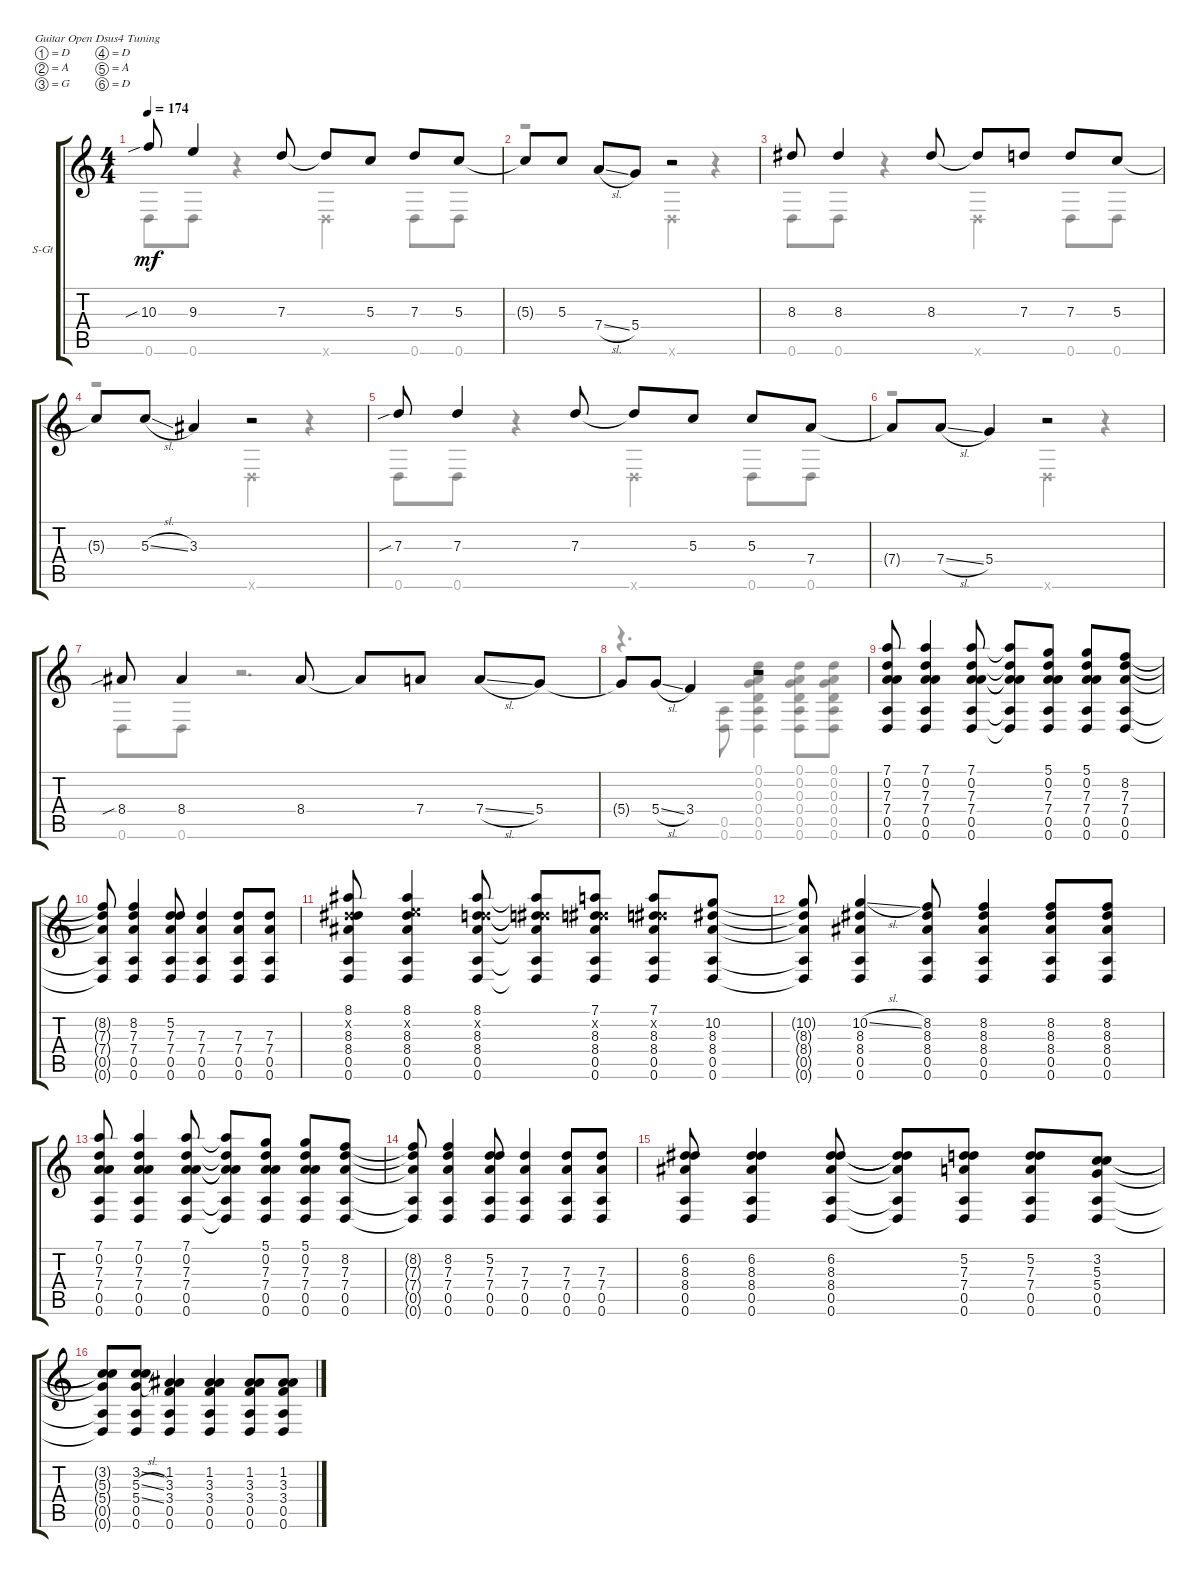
\defaultSystemsLayout 4
\bracketExtendMode groupsimilarinstruments
\firstSystemTrackNameOrientation horizontal
\otherSystemsTrackNameOrientation horizontal
\track ("Steel Guitar" "S-Gt") {instrument acousticguitarsteel}
\staff {score tabs}
\tuning (D4 A3 G3 D3 A2 D2)
\voice
\ts (4 4)
\tempo 174
\clef g2
\ks c
10.3{sib}.8{dy mf} 9.3.4 7.3.8 7.3{t}.8 5.3.8 7.3.8 5.3.8 |
5.3{t}.8 5.3.8 7.4{sl}.8 5.4.8 r.2 |
8.3.8 8.3.4 8.3.8 8.3{t}.8 7.3.8 7.3.8 5.3.8 |
5.3{t}.8 5.3{sl}.8 3.3.4 r.2 |
7.3{sib}.8 7.3.4 7.3.8 7.3{t}.8 5.3.8 5.3.8 7.4.8 |
7.4{t}.8 7.4{sl}.8 5.4.4 r.2 |
8.4{sib}.8 8.4.4 8.4.8 8.4{t}.8 7.4.8 7.4{sl}.8 5.4.8 |
5.4{t}.8 5.4{sl}.8 3.4.4 r.2 |
(7.1 0.2 7.3 7.4 0.5 0.6).8 (7.1 0.6 0.5 7.4 7.3 0.2).4 (7.1 0.6 0.5 7.4 7.3 0.2).8 (7.1{t} 0.6{t} 0.5{t} 7.3{t} 7.4{t} 0.2{t}).8 (5.1 0.6 0.5 7.4 7.3 0.2).8 (5.1 0.6 0.5 7.4 7.3 0.2).8 (8.2 0.6 0.5 7.4 7.3).8 |
(8.2{t} 0.6{t} 0.5{t} 7.4{t} 7.3{t}).8 (8.2 0.6 7.3 7.4 0.5).4 (5.2 0.6 7.3 7.4 0.5).8 (7.3 7.4 0.5 0.6).4 (0.6 0.5 7.4 7.3).8 (0.6 7.3 7.4 0.5).8 |
(8.1 5.2{x} 8.3 8.4 0.5 0.6).8 (8.1 0.6 0.5 8.4 8.3 7.2{x}).4 (8.1 0.6 0.5 8.4 8.3 5.2{x}).8 (8.1{t} 0.6{t} 0.5{t} 8.3{t} 8.4{t} 5.2{x t}).8 (7.1 0.6 0.5 8.4 8.3 5.2{x}).8 (7.1 0.6 0.5 8.4 8.3 5.2{x}).8 (10.2 0.6 0.5 8.4 8.3).8 |
(10.2{t} 0.6{t} 0.5{t} 8.4{t} 8.3{t}).8 (10.2{sl} 0.6 8.3 8.4 0.5).4 (8.2 0.6 8.3 8.4 0.5).8 (8.3 8.4 0.5 0.6 8.2).4 (0.6 0.5 8.4 8.3 8.2).8 (0.6 8.3 8.4 0.5 8.2).8 |
(7.1 0.2 7.3 7.4 0.5 0.6).8 (7.1 0.6 0.5 7.4 7.3 0.2).4 (7.1 0.6 0.5 7.4 7.3 0.2).8 (7.1{t} 0.6{t} 0.5{t} 7.3{t} 7.4{t} 0.2{t}).8 (5.1 0.6 0.5 7.4 7.3 0.2).8 (5.1 0.6 0.5 7.4 7.3 0.2).8 (8.2 0.6 0.5 7.4 7.3).8 |
(8.2{t} 0.6{t} 0.5{t} 7.4{t} 7.3{t}).8 (8.2 0.6 7.3 7.4 0.5).4 (5.2 0.6 7.3 7.4 0.5).8 (7.3 7.4 0.5 0.6).4 (0.6 0.5 7.4 7.3).8 (0.6 7.3 7.4 0.5).8 |
(6.2 8.3 8.4 0.5 0.6).8 (0.6 0.5 8.4 8.3 6.2).4 (0.6 0.5 8.4 8.3 6.2).8 (0.6{t} 0.5{t} 8.3{t} 8.4{t} 6.2{t}).8 (0.6 0.5 7.4 7.3 5.2).8 (0.6 0.5 7.4 7.3 5.2).8 (3.2 0.6 0.5 5.4 5.3).8 |
(3.2{t} 0.6{t} 0.5{t} 5.4{t} 5.3{t}).8 (3.2{sl} 0.6 5.3{sl} 5.4{sl} 0.5).8 (1.2 0.6 3.3 3.4 0.5).4 (3.3 3.4 0.5 0.6 1.2).4 (0.6 0.5 3.4 3.3 1.2).8 (0.6 3.3 3.4 0.5 1.2).8
\voice
\clef g2
\ottava regular
\simile none
\ks c
0.6.8{dy mf} 0.6.8 r.4 0.6{x}.4 0.6.8 0.6.8 |
r.2 0.6{x}.4 r.4 |
0.6.8 0.6.8 r.4 0.6{x}.4 0.6.8 0.6.8 |
r.2 0.6{x}.4 r.4 |
0.6.8 0.6.8 r.4 0.6{x}.4 0.6.8 0.6.8 |
r.2 0.6{x}.4 r.4 |
0.6.8 0.6.8 r.2{d} |
r.4{d} (0.6 0.5).8 (0.6 0.5 0.4 0.3 0.2 0.1).4 (0.6 0.1 0.2 0.3 0.4 0.5).8 (0.6 0.5 0.4 0.3 0.2 0.1).8 |
|
|
|
|
|
|
|
